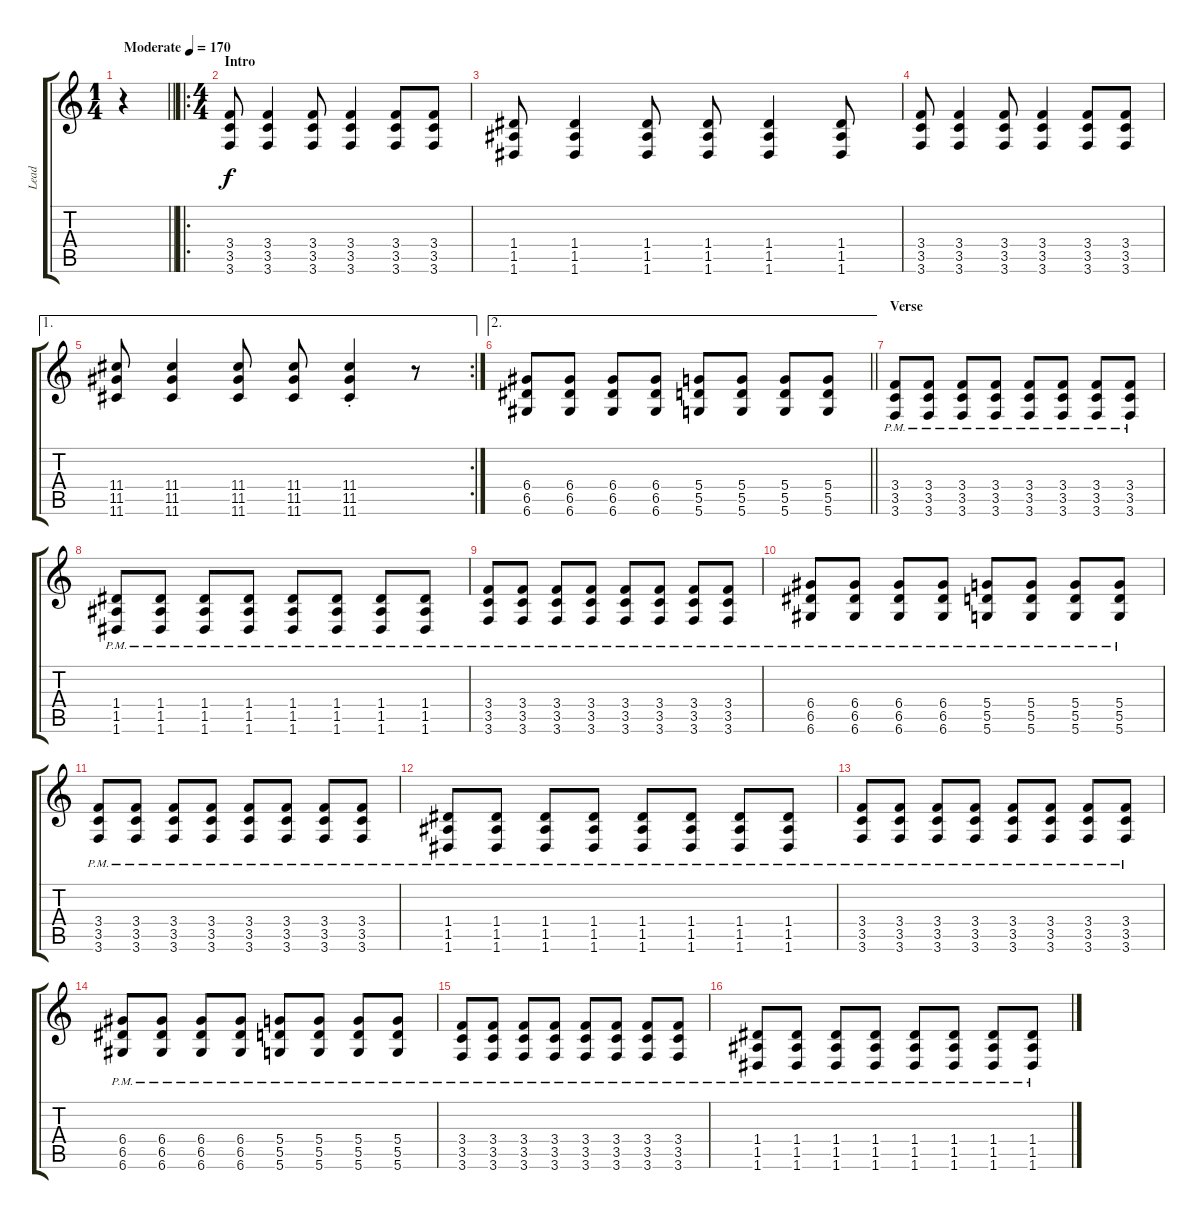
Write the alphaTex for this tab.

\track ("Lead" "Lead") {instrument overdrivenguitar}
\staff {score tabs}
\tuning (E4 B3 G3 D3 A2 D2) {hide}
\ts (1 4)
\tempo (170 "Moderate")
\clef g2
\barLineRight lightlight
\ks c
r.4{dy f instrument overdrivenguitar} |
\ro
\ts (4 4)
\section ("" "Intro")
(3.4 3.5 3.6).8 (3.4 3.5 3.6).4 (3.4 3.5 3.6).8 (3.4 3.5 3.6).4 (3.4 3.5 3.6).8 (3.4 3.5 3.6).8 |
(1.4 1.5 1.6).8 (1.4 1.5 1.6).4 (1.4 1.5 1.6).8 (1.4 1.5 1.6).8 (1.4 1.5 1.6).4 (1.4 1.5 1.6).8 |
(3.4 3.5 3.6).8 (3.4 3.5 3.6).4 (3.4 3.5 3.6).8 (3.4 3.5 3.6).4 (3.4 3.5 3.6).8 (3.4 3.5 3.6).8 |
\ae 1
\rc 2
(11.4 11.5 11.6).8 (11.4 11.5 11.6).4 (11.4 11.5 11.6).8 (11.4 11.5 11.6).8 (11.4{st} 11.5{st} 11.6{st}).4 r.8 |
\ae 2
\barLineRight lightlight
(6.4 6.5 6.6).8 (6.4 6.5 6.6).8 (6.4 6.5 6.6).8 (6.4 6.5 6.6).8 (5.4 5.5 5.6).8 (5.4 5.5 5.6).8 (5.4 5.5 5.6).8 (5.4 5.5 5.6).8 |
\section ("" "Verse")
(3.4{pm} 3.5{pm} 3.6{pm}).8 (3.4{pm} 3.5{pm} 3.6{pm}).8 (3.4{pm} 3.5{pm} 3.6{pm}).8 (3.4{pm} 3.5{pm} 3.6{pm}).8 (3.4{pm} 3.5{pm} 3.6{pm}).8 (3.4{pm} 3.5{pm} 3.6{pm}).8 (3.4{pm} 3.5{pm} 3.6{pm}).8 (3.4{pm} 3.5{pm} 3.6{pm}).8 |
(1.4{pm} 1.5{pm} 1.6{pm}).8 (1.4{pm} 1.5{pm} 1.6{pm}).8 (1.4{pm} 1.5{pm} 1.6{pm}).8 (1.4{pm} 1.5{pm} 1.6{pm}).8 (1.4{pm} 1.5{pm} 1.6{pm}).8 (1.4{pm} 1.5{pm} 1.6{pm}).8 (1.4{pm} 1.5{pm} 1.6{pm}).8 (1.4{pm} 1.5{pm} 1.6{pm}).8 |
(3.4{pm} 3.5{pm} 3.6{pm}).8 (3.4{pm} 3.5{pm} 3.6{pm}).8 (3.4{pm} 3.5{pm} 3.6{pm}).8 (3.4{pm} 3.5{pm} 3.6{pm}).8 (3.4{pm} 3.5{pm} 3.6{pm}).8 (3.4{pm} 3.5{pm} 3.6{pm}).8 (3.4{pm} 3.5{pm} 3.6{pm}).8 (3.4{pm} 3.5{pm} 3.6{pm}).8 |
(6.4{pm} 6.5{pm} 6.6{pm}).8 (6.4{pm} 6.5{pm} 6.6{pm}).8 (6.4{pm} 6.5{pm} 6.6{pm}).8 (6.4{pm} 6.5{pm} 6.6{pm}).8 (5.4{pm} 5.5{pm} 5.6{pm}).8 (5.4{pm} 5.5{pm} 5.6{pm}).8 (5.4{pm} 5.5{pm} 5.6{pm}).8 (5.4{pm} 5.5{pm} 5.6{pm}).8 |
(3.4{pm} 3.5{pm} 3.6{pm}).8 (3.4{pm} 3.5{pm} 3.6{pm}).8 (3.4{pm} 3.5{pm} 3.6{pm}).8 (3.4{pm} 3.5{pm} 3.6{pm}).8 (3.4{pm} 3.5{pm} 3.6{pm}).8 (3.4{pm} 3.5{pm} 3.6{pm}).8 (3.4{pm} 3.5{pm} 3.6{pm}).8 (3.4{pm} 3.5{pm} 3.6{pm}).8 |
(1.4{pm} 1.5{pm} 1.6{pm}).8 (1.4{pm} 1.5{pm} 1.6{pm}).8 (1.4{pm} 1.5{pm} 1.6{pm}).8 (1.4{pm} 1.5{pm} 1.6{pm}).8 (1.4{pm} 1.5{pm} 1.6{pm}).8 (1.4{pm} 1.5{pm} 1.6{pm}).8 (1.4{pm} 1.5{pm} 1.6{pm}).8 (1.4{pm} 1.5{pm} 1.6{pm}).8 |
(3.4{pm} 3.5{pm} 3.6{pm}).8 (3.4{pm} 3.5{pm} 3.6{pm}).8 (3.4{pm} 3.5{pm} 3.6{pm}).8 (3.4{pm} 3.5{pm} 3.6{pm}).8 (3.4{pm} 3.5{pm} 3.6{pm}).8 (3.4{pm} 3.5{pm} 3.6{pm}).8 (3.4{pm} 3.5{pm} 3.6{pm}).8 (3.4{pm} 3.5{pm} 3.6{pm}).8 |
(6.4{pm} 6.5{pm} 6.6{pm}).8 (6.4{pm} 6.5{pm} 6.6{pm}).8 (6.4{pm} 6.5{pm} 6.6{pm}).8 (6.4{pm} 6.5{pm} 6.6{pm}).8 (5.4{pm} 5.5{pm} 5.6{pm}).8 (5.4{pm} 5.5{pm} 5.6{pm}).8 (5.4{pm} 5.5{pm} 5.6{pm}).8 (5.4{pm} 5.5{pm} 5.6{pm}).8 |
(3.4{pm} 3.5{pm} 3.6{pm}).8 (3.4{pm} 3.5{pm} 3.6{pm}).8 (3.4{pm} 3.5{pm} 3.6{pm}).8 (3.4{pm} 3.5{pm} 3.6{pm}).8 (3.4{pm} 3.5{pm} 3.6{pm}).8 (3.4{pm} 3.5{pm} 3.6{pm}).8 (3.4{pm} 3.5{pm} 3.6{pm}).8 (3.4{pm} 3.5{pm} 3.6{pm}).8 |
(1.4{pm} 1.5{pm} 1.6{pm}).8 (1.4{pm} 1.5{pm} 1.6{pm}).8 (1.4{pm} 1.5{pm} 1.6{pm}).8 (1.4{pm} 1.5{pm} 1.6{pm}).8 (1.4{pm} 1.5{pm} 1.6{pm}).8 (1.4{pm} 1.5{pm} 1.6{pm}).8 (1.4{pm} 1.5{pm} 1.6{pm}).8 (1.4{pm} 1.5{pm} 1.6{pm}).8
